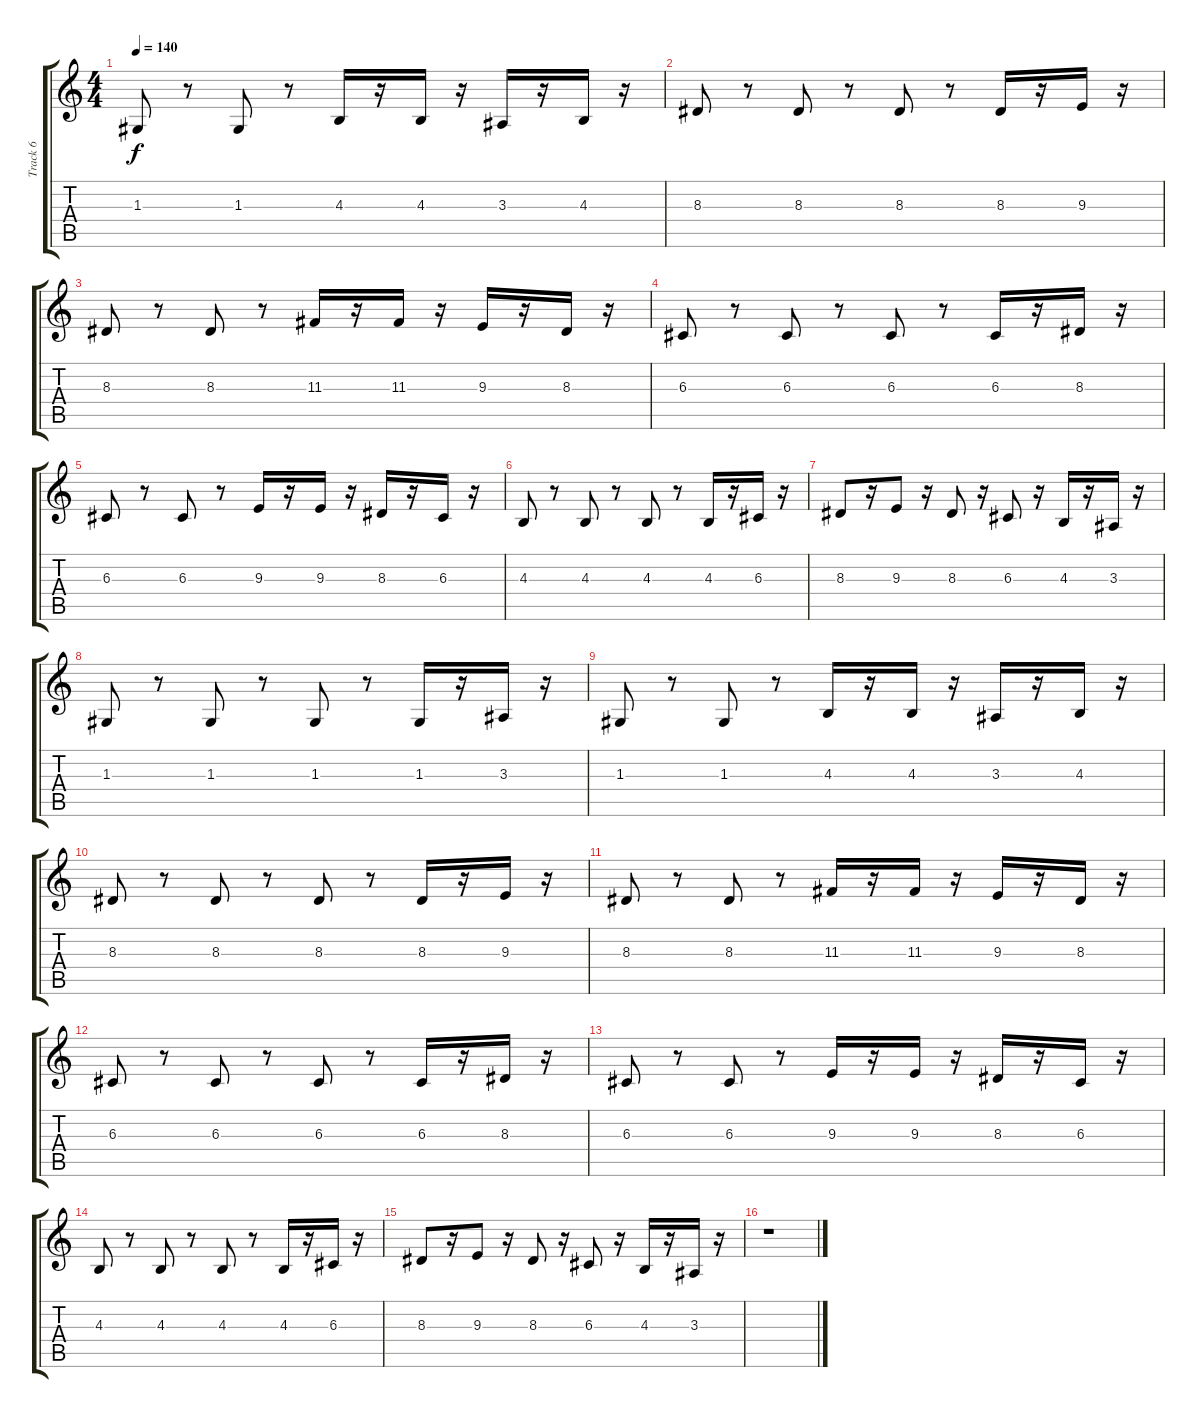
\track ("Track 6" "Track 6") {instrument bagpipe}
\staff {score tabs}
\tuning (E4 B3 G3 D3 A2 E2) {hide}
\ts (4 4)
\tempo 140
\clef g2
\ks c
1.3.8{dy f} r.8 1.3.8 r.8 4.3.16 r.16 4.3.16 r.16 3.3.16 r.16 4.3.16 r.16 |
8.3.8 r.8 8.3.8 r.8 8.3.8 r.8 8.3.16 r.16 9.3.16 r.16 |
8.3.8 r.8 8.3.8 r.8 11.3.16 r.16 11.3.16 r.16 9.3.16 r.16 8.3.16 r.16 |
6.3.8 r.8 6.3.8 r.8 6.3.8 r.8 6.3.16 r.16 8.3.16 r.16 |
6.3.8 r.8 6.3.8 r.8 9.3.16 r.16 9.3.16 r.16 8.3.16 r.16 6.3.16 r.16 |
4.3.8 r.8 4.3.8 r.8 4.3.8 r.8 4.3.16 r.16 6.3.16 r.16 |
8.3.8 r.16 9.3.8 r.16 8.3.8 r.16 6.3.8 r.16 4.3.16 r.16 3.3.16 r.16 |
1.3.8 r.8 1.3.8 r.8 1.3.8 r.8 1.3.16 r.16 3.3.16 r.16 |
1.3.8 r.8 1.3.8 r.8 4.3.16 r.16 4.3.16 r.16 3.3.16 r.16 4.3.16 r.16 |
8.3.8 r.8 8.3.8 r.8 8.3.8 r.8 8.3.16 r.16 9.3.16 r.16 |
8.3.8 r.8 8.3.8 r.8 11.3.16 r.16 11.3.16 r.16 9.3.16 r.16 8.3.16 r.16 |
6.3.8 r.8 6.3.8 r.8 6.3.8 r.8 6.3.16 r.16 8.3.16 r.16 |
6.3.8 r.8 6.3.8 r.8 9.3.16 r.16 9.3.16 r.16 8.3.16 r.16 6.3.16 r.16 |
4.3.8 r.8 4.3.8 r.8 4.3.8 r.8 4.3.16 r.16 6.3.16 r.16 |
8.3.8 r.16 9.3.8 r.16 8.3.8 r.16 6.3.8 r.16 4.3.16 r.16 3.3.16 r.16 |
r.1
